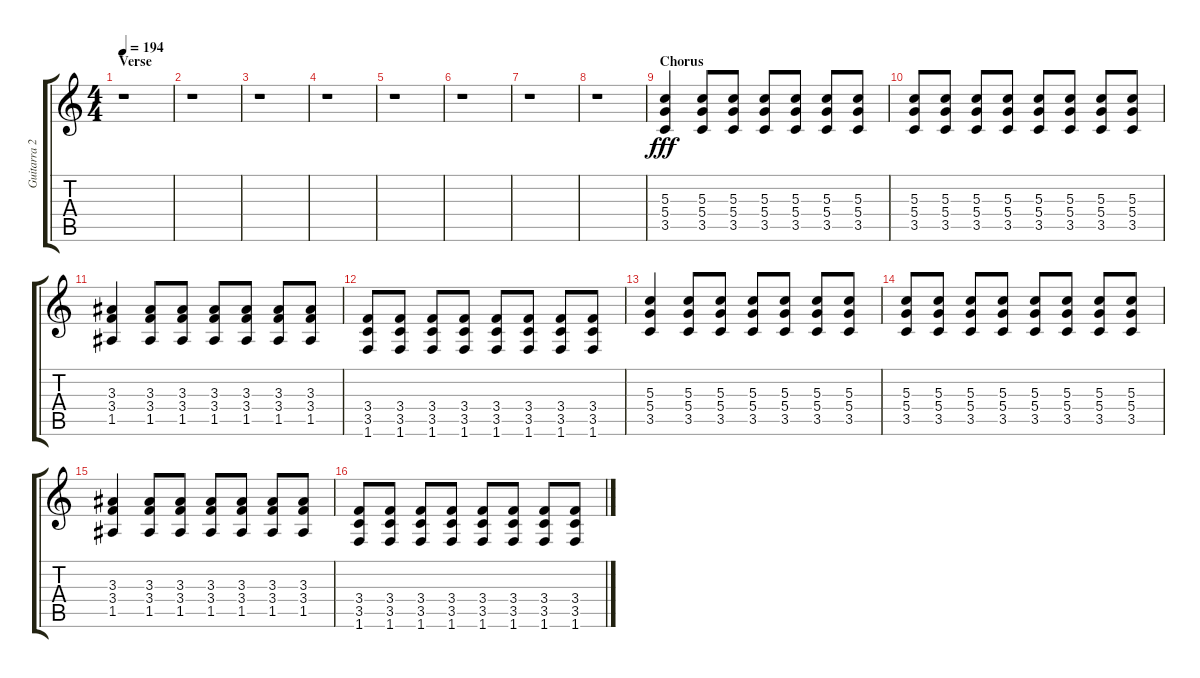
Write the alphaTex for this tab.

\track ("Guitarra 2 - Erik" "Guitarra 2") {instrument distortionguitar}
\staff {score tabs}
\tuning (E4 B3 G3 D3 A2 E2) {hide}
\ts (4 4)
\section ("" "Verse")
\tempo 194
\clef g2
\ks c
r.1{dy fff} |
r.1 |
r.1 |
r.1 |
r.1 |
r.1 |
r.1 |
r.1 |
\section ("" "Chorus")
(5.3 5.4 3.5).4 (5.3 5.4 3.5).8 (5.3 5.4 3.5).8 (5.3 5.4 3.5).8 (5.3 5.4 3.5).8 (5.3 5.4 3.5).8 (5.3 5.4 3.5).8 |
(5.3 5.4 3.5).8 (5.3 5.4 3.5).8 (5.3 5.4 3.5).8 (5.3 5.4 3.5).8 (5.3 5.4 3.5).8 (5.3 5.4 3.5).8 (5.3 5.4 3.5).8 (5.3 5.4 3.5).8 |
(3.3 3.4 1.5).4 (3.3 3.4 1.5).8 (3.3 3.4 1.5).8 (3.3 3.4 1.5).8 (3.3 3.4 1.5).8 (3.3 3.4 1.5).8 (3.3 3.4 1.5).8 |
(3.4 3.5 1.6).8 (3.4 3.5 1.6).8 (3.4 3.5 1.6).8 (3.4 3.5 1.6).8 (3.4 3.5 1.6).8 (3.4 3.5 1.6).8 (3.4 3.5 1.6).8 (3.4 3.5 1.6).8 |
(5.3 5.4 3.5).4 (5.3 5.4 3.5).8 (5.3 5.4 3.5).8 (5.3 5.4 3.5).8 (5.3 5.4 3.5).8 (5.3 5.4 3.5).8 (5.3 5.4 3.5).8 |
(5.3 5.4 3.5).8 (5.3 5.4 3.5).8 (5.3 5.4 3.5).8 (5.3 5.4 3.5).8 (5.3 5.4 3.5).8 (5.3 5.4 3.5).8 (5.3 5.4 3.5).8 (5.3 5.4 3.5).8 |
(3.3 3.4 1.5).4 (3.3 3.4 1.5).8 (3.3 3.4 1.5).8 (3.3 3.4 1.5).8 (3.3 3.4 1.5).8 (3.3 3.4 1.5).8 (3.3 3.4 1.5).8 |
(3.4 3.5 1.6).8 (3.4 3.5 1.6).8 (3.4 3.5 1.6).8 (3.4 3.5 1.6).8 (3.4 3.5 1.6).8 (3.4 3.5 1.6).8 (3.4 3.5 1.6).8 (3.4 3.5 1.6).8
